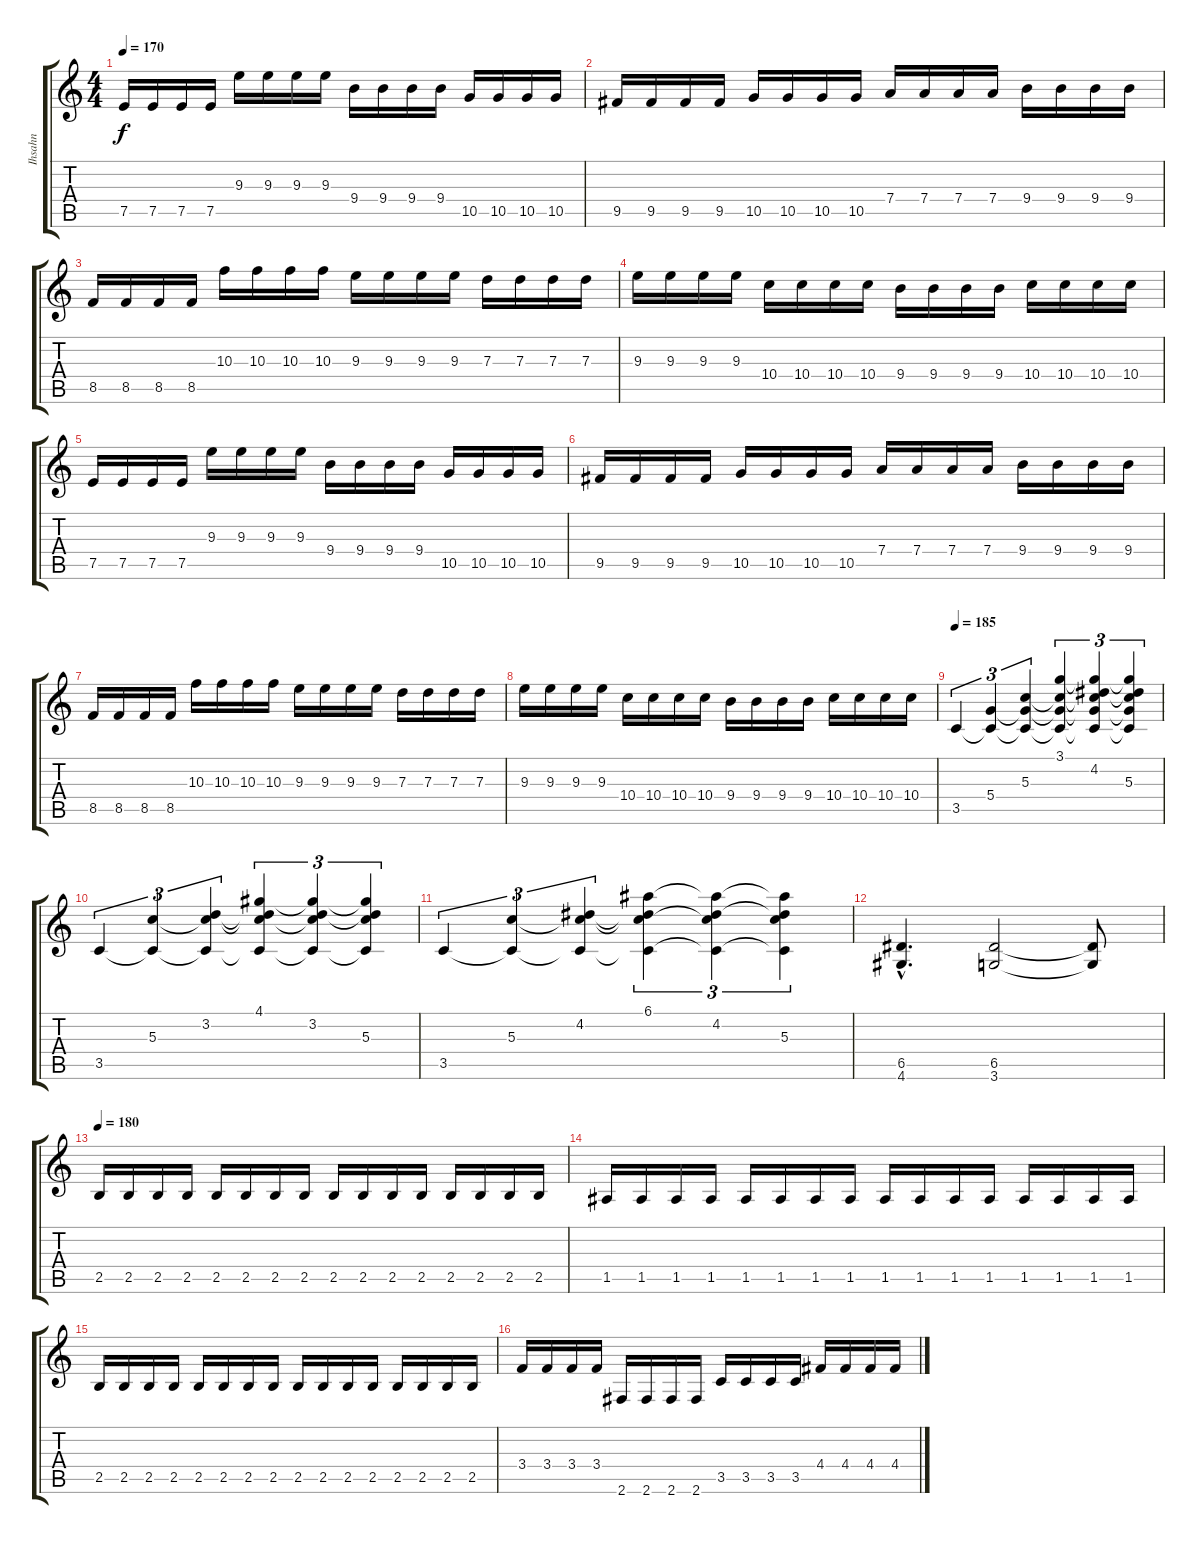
\track ("Ihsahn" "Ihsahn") {instrument distortionguitar}
\staff {score tabs}
\tuning (E4 B3 G3 D3 A2 E2) {hide}
\ts (4 4)
\tempo 170
\clef g2
\ks c
7.5.16{dy f} 7.5.16 7.5.16 7.5.16 9.3.16 9.3.16 9.3.16 9.3.16 9.4.16 9.4.16 9.4.16 9.4.16 10.5.16 10.5.16 10.5.16 10.5.16 |
9.5.16 9.5.16 9.5.16 9.5.16 10.5.16 10.5.16 10.5.16 10.5.16 7.4.16 7.4.16 7.4.16 7.4.16 9.4.16 9.4.16 9.4.16 9.4.16 |
8.5.16 8.5.16 8.5.16 8.5.16 10.3.16 10.3.16 10.3.16 10.3.16 9.3.16 9.3.16 9.3.16 9.3.16 7.3.16 7.3.16 7.3.16 7.3.16 |
9.3.16 9.3.16 9.3.16 9.3.16 10.4.16 10.4.16 10.4.16 10.4.16 9.4.16 9.4.16 9.4.16 9.4.16 10.4.16 10.4.16 10.4.16 10.4.16 |
7.5.16 7.5.16 7.5.16 7.5.16 9.3.16 9.3.16 9.3.16 9.3.16 9.4.16 9.4.16 9.4.16 9.4.16 10.5.16 10.5.16 10.5.16 10.5.16 |
9.5.16 9.5.16 9.5.16 9.5.16 10.5.16 10.5.16 10.5.16 10.5.16 7.4.16 7.4.16 7.4.16 7.4.16 9.4.16 9.4.16 9.4.16 9.4.16 |
8.5.16 8.5.16 8.5.16 8.5.16 10.3.16 10.3.16 10.3.16 10.3.16 9.3.16 9.3.16 9.3.16 9.3.16 7.3.16 7.3.16 7.3.16 7.3.16 |
9.3.16 9.3.16 9.3.16 9.3.16 10.4.16 10.4.16 10.4.16 10.4.16 9.4.16 9.4.16 9.4.16 9.4.16 10.4.16 10.4.16 10.4.16 10.4.16 |
\tempo 185
3.5.4{tu (3 2)} (5.4 3.5{t}).4{tu (3 2)} (5.3 5.4{t} 3.5{t}).4{tu (3 2)} (3.1 5.3{t} 5.4{t} 3.5{t}).4{tu (3 2)} (3.1{t} 4.2 5.3{t} 5.4{t} 3.5{t}).4{tu (3 2)} (3.1{t} 4.2{t} 5.3 5.4{t} 3.5{t}).4{tu (3 2)} |
3.5.4{tu (3 2)} (5.3 3.5{t}).4{tu (3 2)} (3.2 5.3{t} 3.5{t}).4{tu (3 2)} (4.1 3.2{t} 5.3{t} 3.5{t}).4{tu (3 2)} (4.1{t} 3.2 5.3{t} 3.5{t}).4{tu (3 2)} (4.1{t} 3.2{t} 5.3 3.5{t}).4{tu (3 2)} |
3.5.4{tu (3 2)} (5.3 3.5{t}).4{tu (3 2)} (4.2 5.3{t} 3.5{t}).4{tu (3 2)} (6.1 4.2{t} 5.3{t} 3.5{t}).4{tu (3 2)} (6.1{t} 4.2 5.3{t} 3.5{t}).4{tu (3 2)} (6.1{t} 4.2{t} 5.3 3.5{t}).4{tu (3 2)} |
(6.5{hac} 4.6{hac}).4{d} (6.5 3.6).2 (6.5{t} 3.6{t}).8 |
\tempo 180
2.5.16 2.5.16 2.5.16 2.5.16 2.5.16 2.5.16 2.5.16 2.5.16 2.5.16 2.5.16 2.5.16 2.5.16 2.5.16 2.5.16 2.5.16 2.5.16 |
1.5.16 1.5.16 1.5.16 1.5.16 1.5.16 1.5.16 1.5.16 1.5.16 1.5.16 1.5.16 1.5.16 1.5.16 1.5.16 1.5.16 1.5.16 1.5.16 |
2.5.16 2.5.16 2.5.16 2.5.16 2.5.16 2.5.16 2.5.16 2.5.16 2.5.16 2.5.16 2.5.16 2.5.16 2.5.16 2.5.16 2.5.16 2.5.16 |
3.4.16 3.4.16 3.4.16 3.4.16 2.6.16 2.6.16 2.6.16 2.6.16 3.5.16 3.5.16 3.5.16 3.5.16 4.4.16 4.4.16 4.4.16 4.4.16
